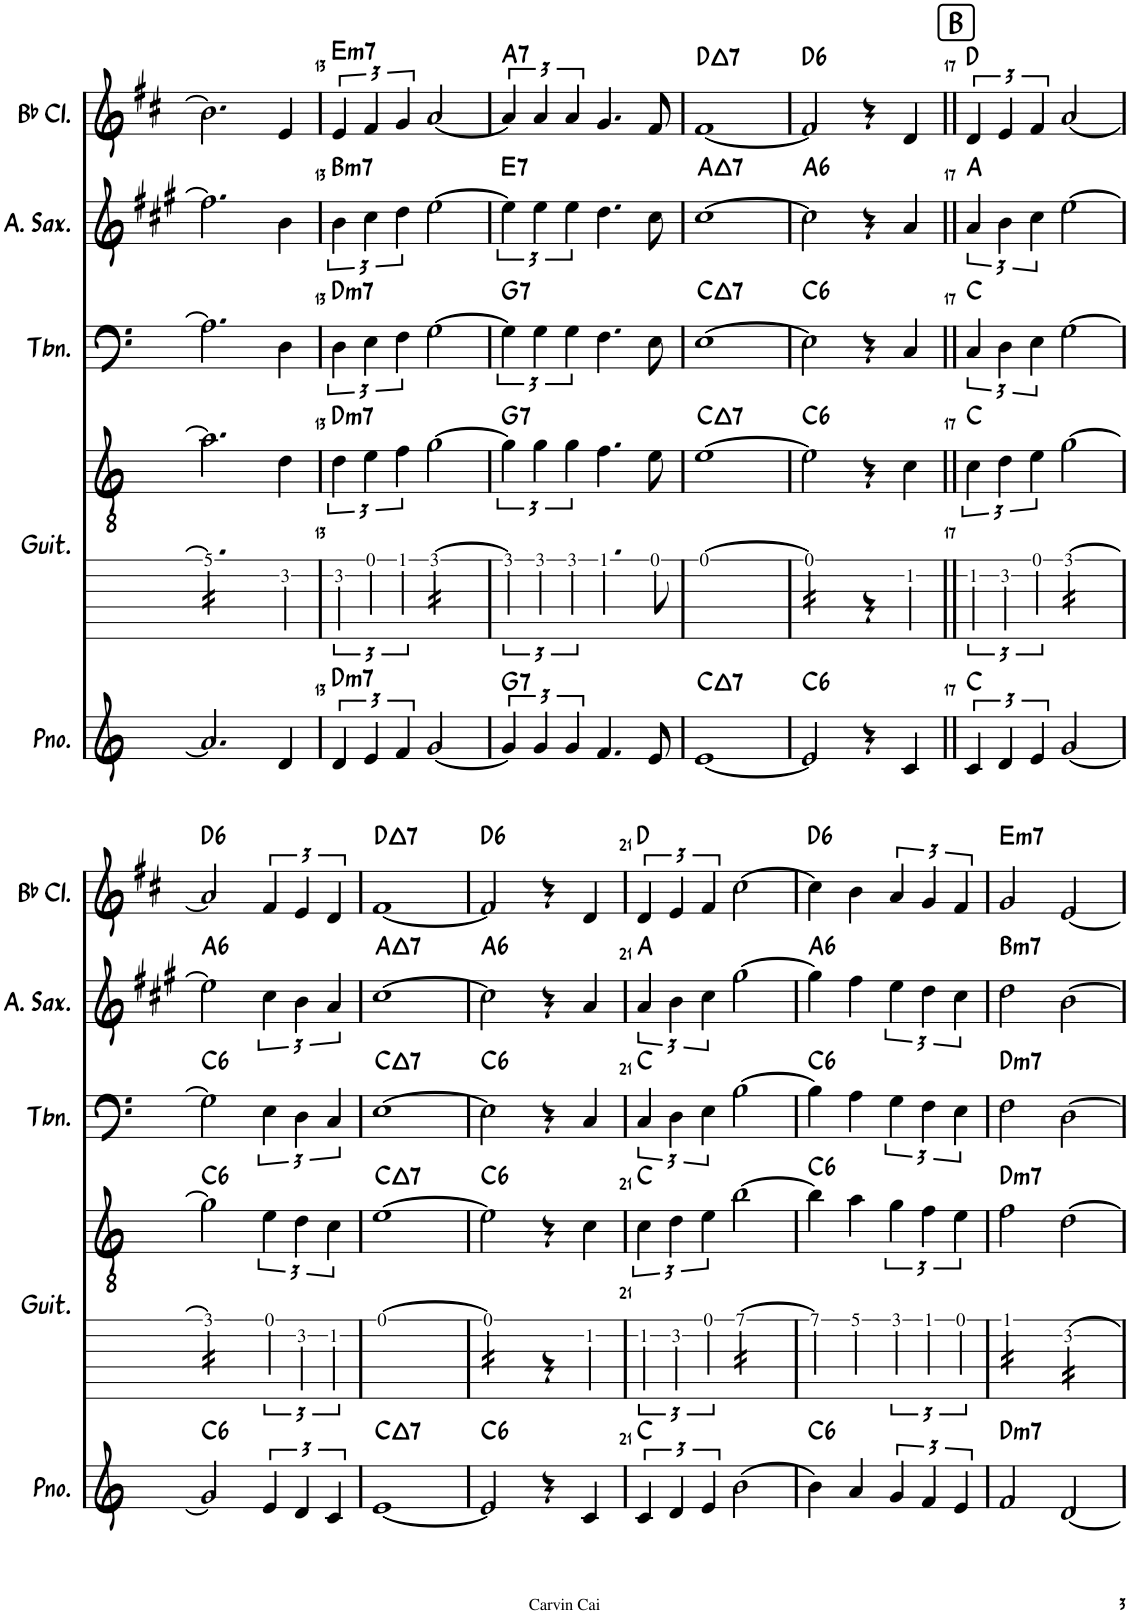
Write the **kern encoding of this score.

**kern	**harte	**kern	**kern	**harte	**kern	**harte	**kern	**harte	**kern	**harte
*part5	*part5	*part4	*part4	*part4	*part3	*part3	*part2	*part2	*part1	*part1
*staff6	*	*staff5	*staff4	*	*staff3	*	*staff2	*	*staff1	*
*I"钢琴	*	*I"原音吉他	*	*	*I"长号	*	*I"中音萨克斯	*	*I"降B调单簧管	*
!!LO:PB:g=z
*clefG2	*	*	*clefGv2	*	*clefF4	*	*clefG2	*	*clefG2	*
*	*	*	*	*	*	*	*Trd5c9	*	*Trd1c2	*
*k[]	*	*k[]	*k[]	*	*k[]	*	*k[f#c#g#]	*	*k[f#c#]	*
*M4/4	*	*M4/4	*M4/4	*	*M4/4	*	*M4/4	*	*M4/4	*
=12	=12	=12	=12	=12	=12	=12	=12	=12	=12	=12
2.a/]	.	2.a\]	2.a\]	.	2.A\]	.	2.ff#\]	.	2.b\]	.
4d/	.	4d\	4d\	.	4D\	.	4b\	.	4e/	.
=13	=13	=13	=13	=13	=13	=13	=13	=13	=13	=13
!	!LO:H:kt=m7	!	!	!LO:H:kt=m7	!	!LO:H:kt=m7	!	!LO:H:kt=m7	!	!LO:H:kt=m7
6d/	D:min7	6d\	6d\	D:min7	6D\	D:min7	6b\	B:min7	6e/	E:min7
6e/	.	6e\	6e\	.	6E\	.	6cc#\	.	6f#/	.
6f/	.	6f\	6f\	.	6F\	.	6dd\	.	6g/	.
[2g/	.	[2g\	[2g\	.	[2G\	.	[2ee\	.	[2a/	.
=14	=14	=14	=14	=14	=14	=14	=14	=14	=14	=14
!	!LO:H:kt=7	!	!	!LO:H:kt=7	!	!LO:H:kt=7	!	!LO:H:kt=7	!	!LO:H:kt=7
6g/]	G:7	6g\]	6g\]	G:7	6G\]	G:7	6ee\]	E:7	6a/]	A:7
6g/	.	6g\	6g\	.	6G\	.	6ee\	.	6a/	.
6g/	.	6g\	6g\	.	6G\	.	6ee\	.	6a/	.
4.f/	.	4.f\	4.f\	.	4.F\	.	4.dd\	.	4.g/	.
8e/	.	8e\	8e\	.	8E\	.	8cc#\	.	8f#/	.
=15	=15	=15	=15	=15	=15	=15	=15	=15	=15	=15
!	!LO:H:kt=7	!	!	!LO:H:kt=7	!	!LO:H:kt=7	!	!LO:H:kt=7	!	!LO:H:kt=7
[1e	C:maj7	[1e	[1e	C:maj7	[1E	C:maj7	[1cc#	A:maj7	[1f#	D:maj7
=16	=16	=16	=16	=16	=16	=16	=16	=16	=16	=16
!	!LO:H:kt=6	!	!	!LO:H:kt=6	!	!LO:H:kt=6	!	!LO:H:kt=6	!	!LO:H:kt=6
2e/]	C:maj6	2e\]	2e\]	C:maj6	2E\]	C:maj6	2cc#\]	A:maj6	2f#/]	D:maj6
4r	.	4r	4r	.	4r	.	4r	.	4r	.
4c/	.	4c\	4c\	.	4C/	.	4a/	.	4d/	.
!!LO:REH:place=s1:a:B:cj:fs=14:t=B
=17||	=17||	=17||	=17||	=17||	=17||	=17||	=17||	=17||	=17||	=17||
6c/	C:maj	6c\	6c\	C:maj	6C/	C:maj	6a/	A:maj	6d/	D:maj
6d/	.	6d\	6d\	.	6D\	.	6b\	.	6e/	.
6e/	.	6e\	6e\	.	6E\	.	6cc#\	.	6f#/	.
[2g/	.	[2g\	[2g\	.	[2G\	.	[2ee\	.	[2a/	.
!!LO:LB:g=z
=18	=18	=18	=18	=18	=18	=18	=18	=18	=18	=18
!	!LO:H:kt=6	!	!	!LO:H:kt=6	!	!LO:H:kt=6	!	!LO:H:kt=6	!	!LO:H:kt=6
2g/]	C:maj6	2g\]	2g\]	C:maj6	2G\]	C:maj6	2ee\]	A:maj6	2a/]	D:maj6
6e/	.	6e\	6e\	.	6E\	.	6cc#\	.	6f#/	.
6d/	.	6d\	6d\	.	6D\	.	6b\	.	6e/	.
6c/	.	6c\	6c\	.	6C/	.	6a/	.	6d/	.
=19	=19	=19	=19	=19	=19	=19	=19	=19	=19	=19
!	!LO:H:kt=7	!	!	!LO:H:kt=7	!	!LO:H:kt=7	!	!LO:H:kt=7	!	!LO:H:kt=7
[1e	C:maj7	[1e	[1e	C:maj7	[1E	C:maj7	[1cc#	A:maj7	[1f#	D:maj7
=20	=20	=20	=20	=20	=20	=20	=20	=20	=20	=20
!	!LO:H:kt=6	!	!	!LO:H:kt=6	!	!LO:H:kt=6	!	!LO:H:kt=6	!	!LO:H:kt=6
2e/]	C:maj6	2e\]	2e\]	C:maj6	2E\]	C:maj6	2cc#\]	A:maj6	2f#/]	D:maj6
4r	.	4r	4r	.	4r	.	4r	.	4r	.
4c/	.	4c\	4c\	.	4C/	.	4a/	.	4d/	.
=21	=21	=21	=21	=21	=21	=21	=21	=21	=21	=21
6c/	C:maj	6c\	6c\	C:maj	6C/	C:maj	6a/	A:maj	6d/	D:maj
6d/	.	6d\	6d\	.	6D\	.	6b\	.	6e/	.
6e/	.	6e\	6e\	.	6E\	.	6cc#\	.	6f#/	.
[2b\	.	[2b\	[2b\	.	[2B\	.	[2gg#\	.	[2cc#\	.
=22	=22	=22	=22	=22	=22	=22	=22	=22	=22	=22
!	!LO:H:kt=6	!	!	!LO:H:kt=6	!	!LO:H:kt=6	!	!LO:H:kt=6	!	!LO:H:kt=6
4b\]	C:maj6	4b\]	4b\]	C:maj6	4B\]	C:maj6	4gg#\]	A:maj6	4cc#\]	D:maj6
4a/	.	4a\	4a\	.	4A\	.	4ff#\	.	4b\	.
6g/	.	6g\	6g\	.	6G\	.	6ee\	.	6a/	.
6f/	.	6f\	6f\	.	6F\	.	6dd\	.	6g/	.
6e/	.	6e\	6e\	.	6E\	.	6cc#\	.	6f#/	.
=23	=23	=23	=23	=23	=23	=23	=23	=23	=23	=23
!	!LO:H:kt=m7	!	!	!LO:H:kt=m7	!	!LO:H:kt=m7	!	!LO:H:kt=m7	!	!LO:H:kt=m7
2f/	D:min7	2f\	2f\	D:min7	2F\	D:min7	2dd\	B:min7	2g/	E:min7
[2d/	.	[2d\	[2d\	.	[2D\	.	[2b\	.	[2e/	.
=	=	=	=	=	=	=	=	=	=	=
*-	*-	*-	*-	*-	*-	*-	*-	*-	*-	*-
